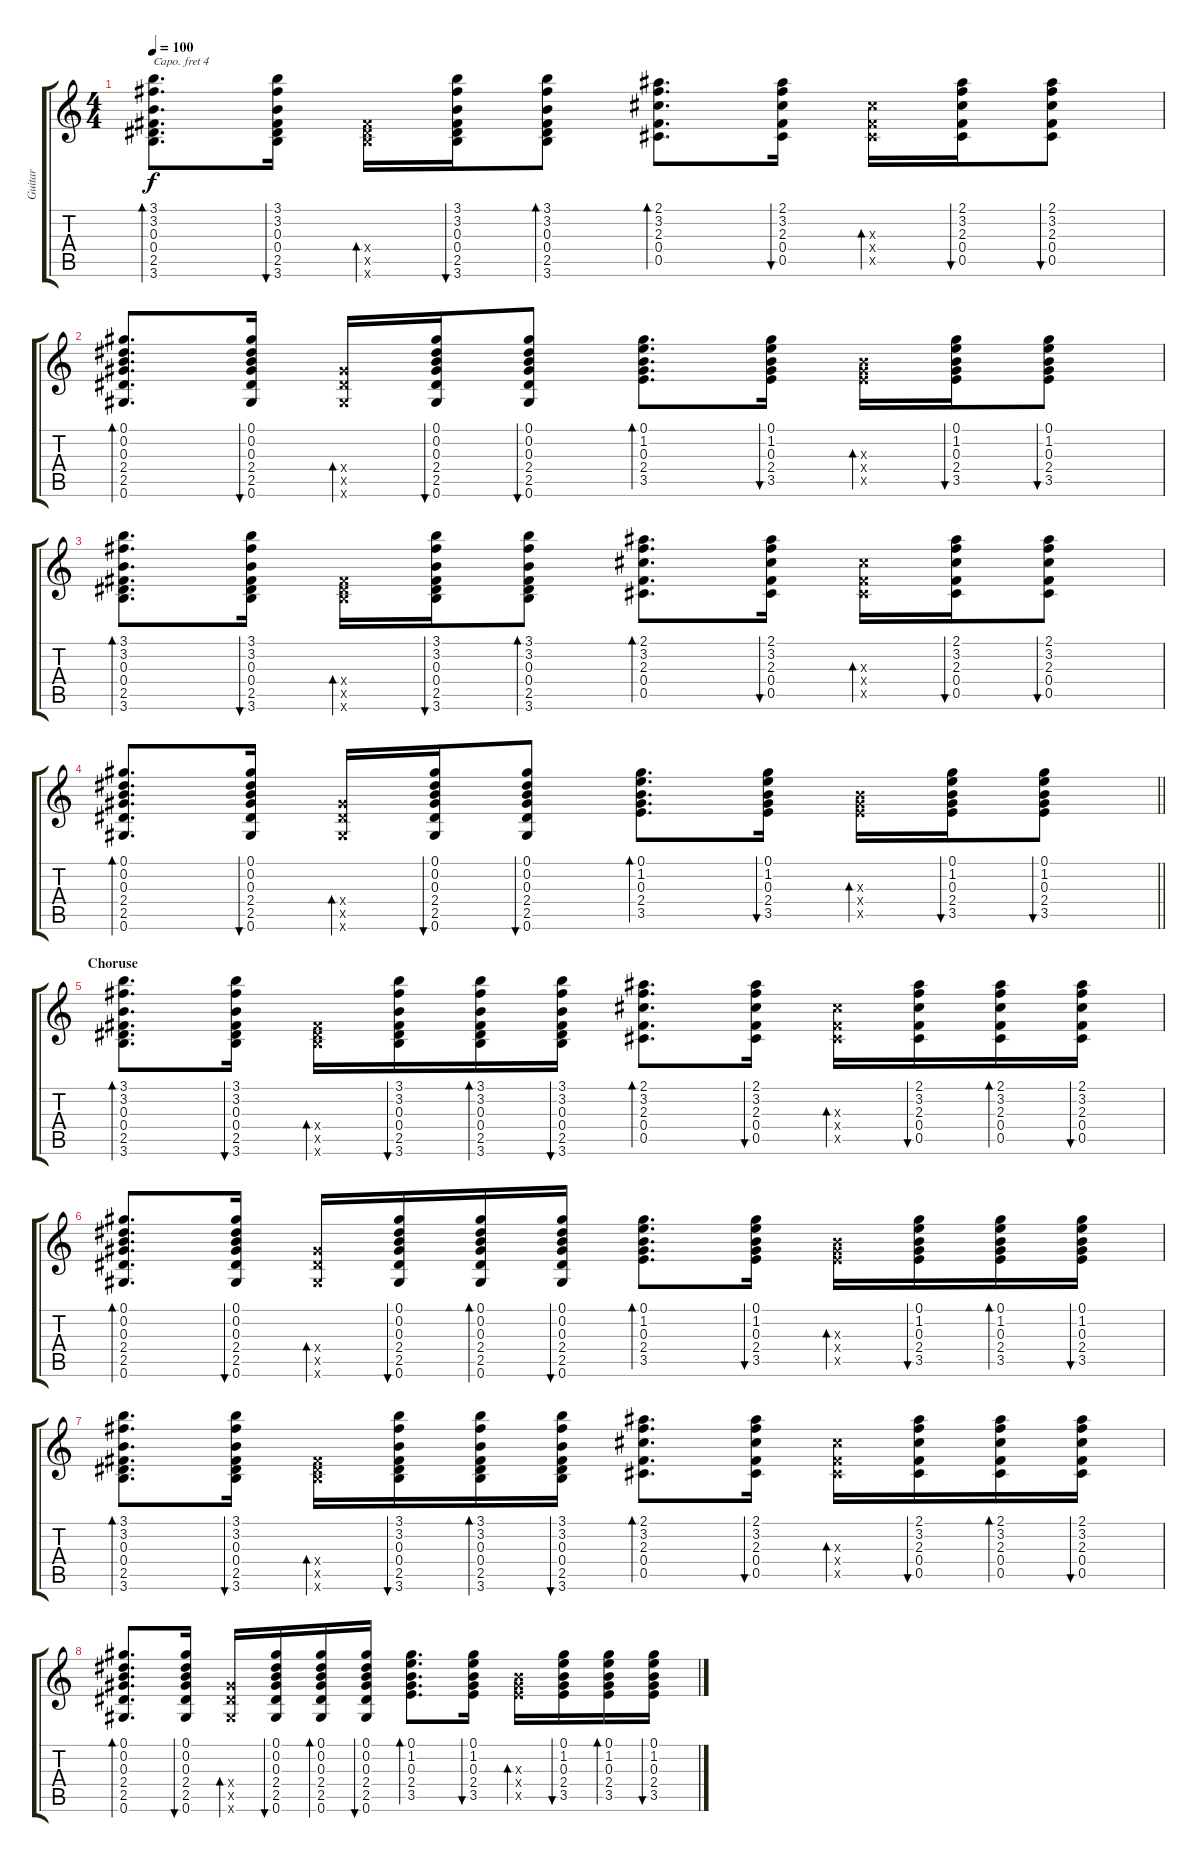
\track ("Guitar" "Guitar") {instrument acousticguitarnylon}
\staff {score tabs}
\capo 4
\tuning (E4 B3 G3 D3 A2 E2) {hide}
\ts (4 4)
\tempo 100
\clef g2
\ks c
(3.1 3.2 0.3 0.4 2.5 3.6).8{d bd 30 dy f} (3.1 3.2 0.3 0.4 2.5 3.6).16{bu 30} (0.4{x} 2.5{x} 3.6{x}).16{bd 30} (3.1 3.2 0.3 0.4 2.5 3.6).16{bu 30} (3.1 3.2 0.3 0.4 2.5 3.6).8{bd 30} (2.1 3.2 2.3 0.4 0.5).8{d bd 30} (2.1 3.2 2.3 0.4 0.5).16{bu 30} (2.3{x} 0.4{x} 0.5{x}).16{bd 30} (2.1 3.2 2.3 0.4 0.5).16{bu 30} (2.1 3.2 2.3 0.4 0.5).8{bu 30} |
(0.1 0.2 0.3 2.4 2.5 0.6).8{d bd 30} (0.1 0.2 0.3 2.4 2.5 0.6).16{bu 30} (2.4{x} 2.5{x} 0.6{x}).16{bd 30} (0.1 0.2 0.3 2.4 2.5 0.6).16{bu 30} (0.1 0.2 0.3 2.4 2.5 0.6).8{bu 30} (0.1 1.2 0.3 2.4 3.5).8{d bd 30} (0.1 1.2 0.3 2.4 3.5).16{bu 30} (0.3{x} 2.4{x} 3.5{x}).16{bd 30} (0.1 1.2 0.3 2.4 3.5).16{bu 30} (0.1 1.2 0.3 2.4 3.5).8{bu 30} |
(3.1 3.2 0.3 0.4 2.5 3.6).8{d bd 30} (3.1 3.2 0.3 0.4 2.5 3.6).16{bu 30} (0.4{x} 2.5{x} 3.6{x}).16{bd 30} (3.1 3.2 0.3 0.4 2.5 3.6).16{bu 30} (3.1 3.2 0.3 0.4 2.5 3.6).8{bd 30} (2.1 3.2 2.3 0.4 0.5).8{d bd 30} (2.1 3.2 2.3 0.4 0.5).16{bu 30} (2.3{x} 0.4{x} 0.5{x}).16{bd 30} (2.1 3.2 2.3 0.4 0.5).16{bu 30} (2.1 3.2 2.3 0.4 0.5).8{bu 30} |
\barLineRight lightlight
(0.1 0.2 0.3 2.4 2.5 0.6).8{d bd 30} (0.1 0.2 0.3 2.4 2.5 0.6).16{bu 30} (2.4{x} 2.5{x} 0.6{x}).16{bd 30} (0.1 0.2 0.3 2.4 2.5 0.6).16{bu 30} (0.1 0.2 0.3 2.4 2.5 0.6).8{bu 30} (0.1 1.2 0.3 2.4 3.5).8{d bd 30} (0.1 1.2 0.3 2.4 3.5).16{bu 30} (0.3{x} 2.4{x} 3.5{x}).16{bd 30} (0.1 1.2 0.3 2.4 3.5).16{bu 30} (0.1 1.2 0.3 2.4 3.5).8{bu 30} |
\section ("" "Choruse")
(3.1 3.2 0.3 0.4 2.5 3.6).8{d bd 30} (3.1 3.2 0.3 0.4 2.5 3.6).16{bu 30} (0.4{x} 2.5{x} 3.6{x}).16{bd 30} (3.1 3.2 0.3 0.4 2.5 3.6).16{bu 30} (3.1 3.2 0.3 0.4 2.5 3.6).16{bd 30} (3.1 3.2 0.3 0.4 2.5 3.6).16{bu 30} (2.1 3.2 2.3 0.4 0.5).8{d bd 30} (2.1 3.2 2.3 0.4 0.5).16{bu 30} (2.3{x} 0.4{x} 0.5{x}).16{bd 30} (2.1 3.2 2.3 0.4 0.5).16{bu 30} (2.1 3.2 2.3 0.4 0.5).16{bd 30} (2.1 3.2 2.3 0.4 0.5).16{bu 30} |
(0.1 0.2 0.3 2.4 2.5 0.6).8{d bd 30} (0.1 0.2 0.3 2.4 2.5 0.6).16{bu 30} (2.4{x} 2.5{x} 0.6{x}).16{bd 30} (0.1 0.2 0.3 2.4 2.5 0.6).16{bu 30} (0.1 0.2 0.3 2.4 2.5 0.6).16{bd 30} (0.1 0.2 0.3 2.4 2.5 0.6).16{bu 30} (0.1 1.2 0.3 2.4 3.5).8{d bd 30} (0.1 1.2 0.3 2.4 3.5).16{bu 30} (0.3{x} 2.4{x} 3.5{x}).16{bd 30} (0.1 1.2 0.3 2.4 3.5).16{bu 30} (0.1 1.2 0.3 2.4 3.5).16{bd 30} (0.1 1.2 0.3 2.4 3.5).16{bu 30} |
(3.1 3.2 0.3 0.4 2.5 3.6).8{d bd 30} (3.1 3.2 0.3 0.4 2.5 3.6).16{bu 30} (0.4{x} 2.5{x} 3.6{x}).16{bd 30} (3.1 3.2 0.3 0.4 2.5 3.6).16{bu 30} (3.1 3.2 0.3 0.4 2.5 3.6).16{bd 30} (3.1 3.2 0.3 0.4 2.5 3.6).16{bu 30} (2.1 3.2 2.3 0.4 0.5).8{d bd 30} (2.1 3.2 2.3 0.4 0.5).16{bu 30} (2.3{x} 0.4{x} 0.5{x}).16{bd 30} (2.1 3.2 2.3 0.4 0.5).16{bu 30} (2.1 3.2 2.3 0.4 0.5).16{bd 30} (2.1 3.2 2.3 0.4 0.5).16{bu 30} |
(0.1 0.2 0.3 2.4 2.5 0.6).8{d bd 30} (0.1 0.2 0.3 2.4 2.5 0.6).16{bu 30} (2.4{x} 2.5{x} 0.6{x}).16{bd 30} (0.1 0.2 0.3 2.4 2.5 0.6).16{bu 30} (0.1 0.2 0.3 2.4 2.5 0.6).16{bd 30} (0.1 0.2 0.3 2.4 2.5 0.6).16{bu 30} (0.1 1.2 0.3 2.4 3.5).8{d bd 30} (0.1 1.2 0.3 2.4 3.5).16{bu 30} (0.3{x} 2.4{x} 3.5{x}).16{bd 30} (0.1 1.2 0.3 2.4 3.5).16{bu 30} (0.1 1.2 0.3 2.4 3.5).16{bd 30} (0.1 1.2 0.3 2.4 3.5).16{bu 30}
